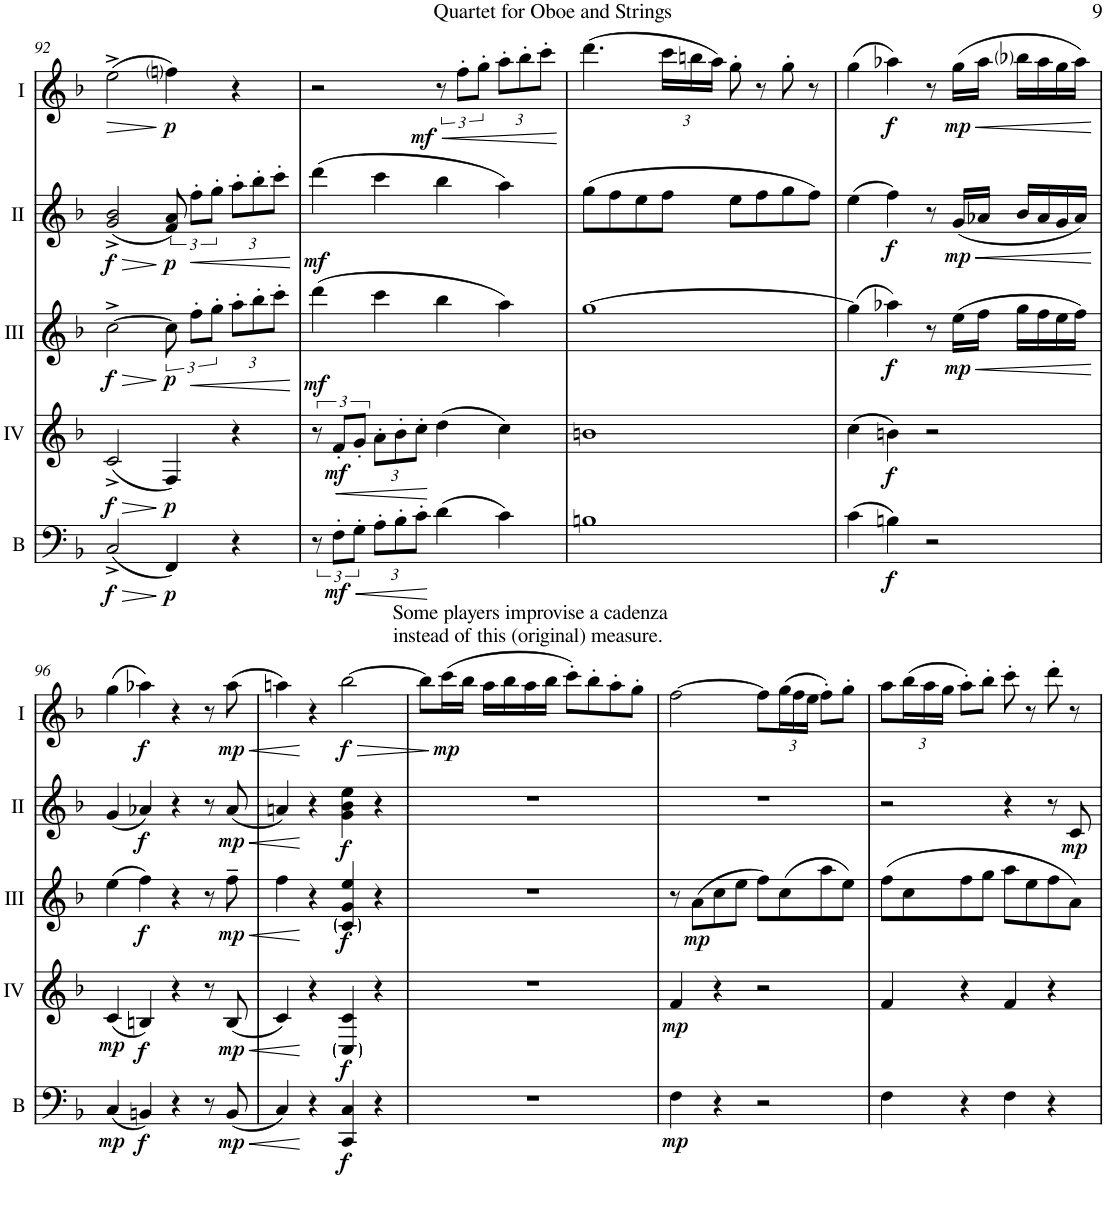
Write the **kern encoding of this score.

**kern	**dynam	**kern	**dynam	**kern	**dynam	**kern	**dynam	**kern	**dynam
*part5	*part5	*part4	*part4	*part3	*part3	*part2	*part2	*part1	*part1
*staff5	*staff5	*staff4	*staff4	*staff3	*staff3	*staff2	*staff2	*staff1	*staff1
*I"Bass	*	*I"Acc. 4	*	*I"Acc. 3	*	*I"Acc. 2	*	*I"Acc. 1	*
*I'B	*	*	*	*	*	*	*	*	*
!!LO:PB:g=z
*clefF4	*	*clefG2	*	*clefG2	*	*clefG2	*	*clefG2	*
*Trd7c12	*	*Trd7c12	*	*Trd7c12	*	*	*	*	*
*k[b-]	*	*k[b-]	*	*k[b-]	*	*k[b-]	*	*k[b-]	*
*M4/4	*	*M4/4	*	*M4/4	*	*M4/4	*	*M4/4	*
*met(c)	*	*met(c)	*	*met(c)	*	*met(c)	*	*met(c)	*
=92	=92	=92	=92	=92	=92	=92	=92	=92	=92
!	!LO:HP:b	!	!LO:HP:b	!	!LO:HP:b	!	!LO:HP:b	!	!LO:HP:b
!	!LO:DY:n=1:b	!	!LO:DY:n=1:b	!	!LO:DY:n=1:b	!	!LO:DY:n=1:b	!	!
(2C^/	> f	(2c^/	> f	[2cc^\	> f	(2g/^ 2b-/^	> f	(2ee^\	>
!	!LO:DY:n=2:b	!	!LO:DY:n=2:b	!	!LO:DY:n=2:b	!	!LO:DY:n=2:b	!	!LO:DY:n=1:b
4FF/)	] p	4F/)	] p	12cc\]	] p	12f/ 12a/)	] p	4ffni\)	] p
!	!	!	!	!	!LO:HP:b	!	!LO:HP:b	!	!
.	.	.	.	12ff'\L	<	12ff'\L	<	.	.
.	.	.	.	12gg'\J	.	12gg'\J	.	.	.
*	*	*	*	*Xbrackettup	*	*Xbrackettup	*	*	*
4r	.	4r	.	12aa'\L	.	12aa'\L	.	4r	.
.	.	.	.	12bb-'\	.	12bb-'\	.	.	.
.	.	.	.	12ccc'\J	.	12ccc'\J	.	.	.
.	.	.	.	.	[	.	[	.	.
=93	=93	=93	=93	=93	=93	=93	=93	=93	=93
!	!	!	!	!	!LO:DY:b	!	!LO:DY:b	!	!
12r	.	12r	.	(4ddd\	mf	(4ddd\	mf	2r	.
!	!LO:HP:b	!	!	!	!	!	!	!	!
!	!LO:DY:n=1:b	!	!LO:DY:b	!	!	!	!	!	!
12F'\L	< mf	12f'/L	mf	.	.	.	.	.	.
!	!	!	!LO:HP:b	!	!	!	!	!	!
12G'\J	.	12g'/J	<	.	.	.	.	.	.
*Xbrackettup	*	*Xbrackettup	*	*	*	*	*	*	*
12A'\L	.	12a'\L	.	4ccc\	.	4ccc\	.	.	.
12B-'\	.	12b-'\	.	.	.	.	.	.	.
12c'\J	.	12cc'\J	.	.	.	.	.	.	.
!	!	!	!	!	!	!	!	!	!LO:HP:b
!	!	!	!	!	!	!	!	!	!LO:DY:n=1:b
(4d\	[	(4dd\	[	4bb-\	.	4bb-\	.	12r	< mf
.	.	.	.	.	.	.	.	12ff'\L	.
.	.	.	.	.	.	.	.	12gg'\J	.
*	*	*	*	*	*	*	*	*Xbrackettup	*
4c\)	.	4cc\)	.	4aa\)	.	4aa\)	.	12aa'\L	.
.	.	.	.	.	.	.	.	12bb-'\	.
.	.	.	.	.	.	.	.	12ccc'\J	.
.	.	.	.	.	.	.	.	.	[
=94	=94	=94	=94	=94	=94	=94	=94	=94	=94
1Bn	.	1bn	.	[1gg	.	(8gg\L	.	(4.ddd\	.
.	.	.	.	.	.	8ff\	.	.	.
.	.	.	.	.	.	8ee\	.	.	.
.	.	.	.	.	.	8ff\J	.	24ccc\LL	.
.	.	.	.	.	.	.	.	24bbn\	.
.	.	.	.	.	.	.	.	24aa\JJ)	.
.	.	.	.	.	.	8ee\L	.	8gg'\	.
.	.	.	.	.	.	8ff\	.	8r	.
.	.	.	.	.	.	8gg\	.	8gg'\	.
.	.	.	.	.	.	8ff\J)	.	8r	.
=95	=95	=95	=95	=95	=95	=95	=95	=95	=95
(4c\	.	(4cc\	.	(4gg\]	.	(4ee\	.	(4gg\	.
!	!LO:DY:b	!	!LO:DY:b	!	!LO:DY:b	!	!LO:DY:b	!	!LO:DY:b
4Bn\)	f	4bn\)	f	4aa-X\)	f	4ff\)	f	4aa-X\)	f
2r	.	2r	.	8r	.	8r	.	8r	.
!	!	!	!	!	!LO:HP:b	!	!LO:HP:b	!	!LO:HP:b
!	!	!	!	!	!LO:DY:n=1:b	!	!LO:DY:n=1:b	!	!LO:DY:n=1:b
.	.	.	.	(16ee\LL	< mp	(16g/LL	< mp	(16gg\LL	< mp
.	.	.	.	16ff\JJ	.	16a-X/JJ	.	16aa-\JJ	.
.	.	.	.	16gg\LL	.	16b-/LL	.	16bb-i\LL	.
.	.	.	.	16ff\	.	16a-/	.	16aa-\	.
.	.	.	.	16ee\	.	16g/	.	16gg\	.
.	.	.	.	16ff\JJ)	.	16a-/JJ)	.	16aa-\JJ)	.
.	.	.	.	.	[	.	[	.	[
!!LO:LB:g=z
=96	=96	=96	=96	=96	=96	=96	=96	=96	=96
!	!LO:DY:b	!	!LO:DY:b	!	!	!	!	!	!
(4C/	mp	(4c/	mp	(4ee\	.	(4g/	.	(4gg\	.
!	!LO:DY:b	!	!LO:DY:b	!	!LO:DY:b	!	!LO:DY:b	!	!LO:DY:b
4BBn/)	f	4Bn/)	f	4ff\)	f	4a-X/)	f	4aa-X\)	f
4r	.	4r	.	4r	.	4r	.	4r	.
8r	.	8r	.	8r	.	8r	.	8r	.
!	!LO:HP:b	!	!LO:HP:b	!	!LO:HP:b	!	!LO:HP:b	!	!LO:HP:b
!	!LO:DY:n=1:b	!	!LO:DY:n=1:b	!	!LO:DY:n=1:b	!	!LO:DY:n=1:b	!	!LO:DY:n=1:b
(8BB/	< mp	(8B/	< mp	8ff~\	< mp	(8a-/	< mp	(8aa-\	< mp
=97	=97	=97	=97	=97	=97	=97	=97	=97	=97
4C/)	.	4c/)	.	4ff\	.	4an/)	.	4aan\)	.
4r	[	4r	[	4r	[	4r	[	4r	[
!	!LO:DY:b	!	!LO:DY:b	!	!LO:DY:b	!	!LO:DY:b	!	!LO:HP:b
!	!	!	!	!	!	!	!	!	!LO:DY:n=1:b
4CC/ 4C/	f	4C/ 4c/	f	4c/ 4g/ 4ee/	f	4g\ 4b-\ 4ee\	f	[2bb-\	> f
4r	.	4r	.	4r	.	4r	.	.	.
=98	=98	=98	=98	=98	=98	=98	=98	=98	=98
1r	.	1r	.	1r	.	1r	.	8bb-\L]	.
!	!	!	!	!	!	!	!	!LO:TX:a:t=Some players improvise a cadenza	!
!	!	!	!	!	!	!	!	!LO:TX:a:t=instead of this (original) measure.	!
!	!	!	!	!	!	!	!	!	!LO:DY:n=1:b
.	.	.	.	.	.	.	.	(16ccc\L	] mp
.	.	.	.	.	.	.	.	16bb-\JJ	.
.	.	.	.	.	.	.	.	16aa\LL	.
.	.	.	.	.	.	.	.	16bb-\	.
.	.	.	.	.	.	.	.	16aa\	.
.	.	.	.	.	.	.	.	16bb-\JJ	.
.	.	.	.	.	.	.	.	8ccc'\L)	.
.	.	.	.	.	.	.	.	8bb-'\	.
.	.	.	.	.	.	.	.	8aa'\	.
.	.	.	.	.	.	.	.	8gg'\J	.
=99	=99	=99	=99	=99	=99	=99	=99	=99	=99
!	!LO:DY:b	!	!LO:DY:b	!	!	!	!	!	!
4F\	mp	4f/	mp	8r	.	1r	.	[2ff\	.
!	!	!	!	!	!LO:DY:b	!	!	!	!
.	.	.	.	(8a\L	mp	.	.	.	.
4r	.	4r	.	8cc\	.	.	.	.	.
.	.	.	.	8ee\J	.	.	.	.	.
2r	.	2r	.	8ff\L)	.	.	.	8ff\L]	.
.	.	.	.	(8cc\	.	.	.	(24gg\L	.
.	.	.	.	.	.	.	.	24ff\	.
.	.	.	.	.	.	.	.	24ee\JJ	.
.	.	.	.	8aa\	.	.	.	8ff'\L)	.
.	.	.	.	8ee\J)	.	.	.	8gg'\J	.
=100	=100	=100	=100	=100	=100	=100	=100	=100	=100
4F\	.	4f/	.	(8ff\L	.	2r	.	8aa\L	.
.	.	.	.	8cc\	.	.	.	(24bb-\L	.
.	.	.	.	.	.	.	.	24aa\	.
.	.	.	.	.	.	.	.	24gg\JJ	.
4r	.	4r	.	8ff\	.	.	.	8aa'\L)	.
.	.	.	.	8gg\J	.	.	.	8bb-'\J	.
4F\	.	4f/	.	8aa\L	.	4r	.	8ccc'\	.
.	.	.	.	8ee\	.	.	.	8r	.
4r	.	4r	.	8ff\	.	8r	.	8ddd'\	.
!	!	!	!	!	!	!	!LO:DY:b	!	!
.	.	.	.	8a\J)	.	8c/	mp	8r	.
=	=	=	=	=	=	=	=	=	=
*-	*-	*-	*-	*-	*-	*-	*-	*-	*-
